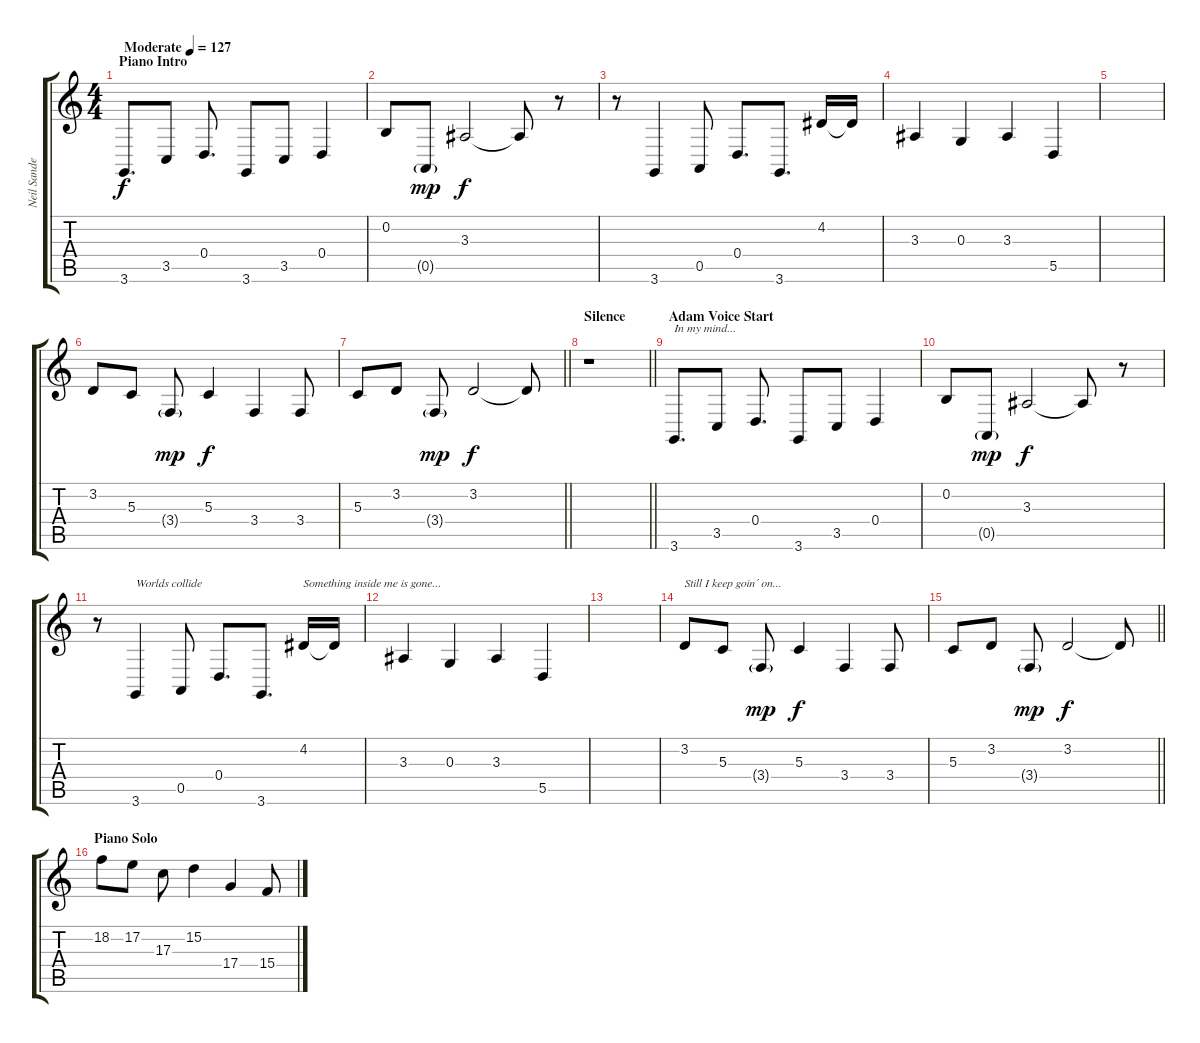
\track ("Neil Sanderson" "Neil Sande") {instrument acousticgrandpiano}
\staff {score tabs}
\tuning (E4 B3 G3 D3 A2 E2) {hide}
\ts (4 4)
\section ("" "Piano Intro")
\tempo (127 "Moderate")
\clef g2
\ks c
3.6.8{d dy f instrument acousticgrandpiano} 3.5.8 0.4.8{d} 3.6.8 3.5.8 0.4.4 |
0.2.8 0.5{g}.8{dy mp} 3.3.2{dy f} 3.3{t}.8 r.8 |
r.8 3.6.4 0.5.8 0.4.8{d} 3.6.8{d} 4.2.16 4.2{t}.16 |
3.3.4 0.3.4 3.3.4 5.5.4 |
|
3.2.8 5.3.8 3.4{g}.8{dy mp} 5.3.4{dy f} 3.4.4 3.4.8 |
\barLineRight lightlight
5.3.8 3.2.8 3.4{g}.8{dy mp} 3.2.2{dy f} 3.2{t}.8 |
\section ("" "Silence")
\barLineRight lightlight
r.1 |
\section ("" "Adam Voice Start")
3.6.8{d txt "In my mind..."} 3.5.8 0.4.8{d} 3.6.8 3.5.8 0.4.4 |
0.2.8 0.5{g}.8{dy mp} 3.3.2{dy f} 3.3{t}.8 r.8 |
r.8 3.6.4{txt "Worlds collide"} 0.5.8 0.4.8{d} 3.6.8{d} 4.2.16{txt "Something inside me is gone..."} 4.2{t}.16 |
3.3.4 0.3.4 3.3.4 5.5.4 |
|
3.2.8{txt "Still I keep goin´ on..."} 5.3.8 3.4{g}.8{dy mp} 5.3.4{dy f} 3.4.4 3.4.8 |
\barLineRight lightlight
5.3.8 3.2.8 3.4{g}.8{dy mp} 3.2.2{dy f} 3.2{t}.8 |
\section ("" "Piano Solo")
18.2.8 17.2.8 17.3.8 15.2.4 17.4.4 15.4.8
